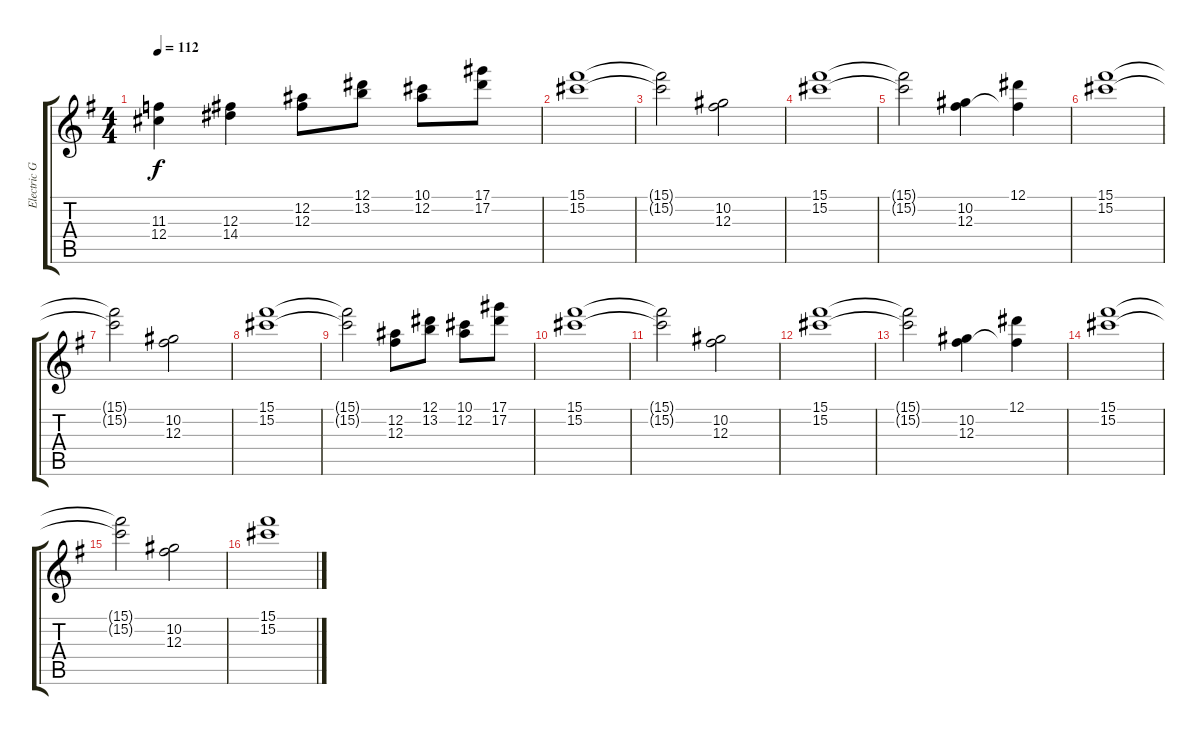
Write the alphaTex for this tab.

\track ("Electric Guitar 2" "Electric G") {instrument overdrivenguitar}
\staff {score tabs}
\tuning (Eb4 Bb3 Gb3 Db3 Ab2 Eb2) {hide}
\ts (4 4)
\tempo 112
\clef g2
\ks g
(11.3 12.4).4{dy f} (12.3 14.4).4 (12.2 12.3).8 (12.1 13.2).8 (10.1 12.2).8 (17.1 17.2).8 |
(15.1 15.2).1 |
(15.1{t} 15.2{t}).2 (10.2 12.3).2 |
(15.1 15.2).1 |
(15.1{t} 15.2{t}).2 (10.2 12.3).4 (12.1 12.3{t}).4 |
(15.1 15.2).1 |
(15.1{t} 15.2{t}).2 (10.2 12.3).2 |
(15.1 15.2).1 |
(15.1{t} 15.2{t}).2 (12.2 12.3).8 (12.1 13.2).8 (10.1 12.2).8 (17.1 17.2).8 |
(15.1 15.2).1 |
(15.1{t} 15.2{t}).2 (10.2 12.3).2 |
(15.1 15.2).1 |
(15.1{t} 15.2{t}).2 (10.2 12.3).4 (12.1 12.3{t}).4 |
(15.1 15.2).1 |
(15.1{t} 15.2{t}).2 (10.2 12.3).2 |
(15.1 15.2).1
